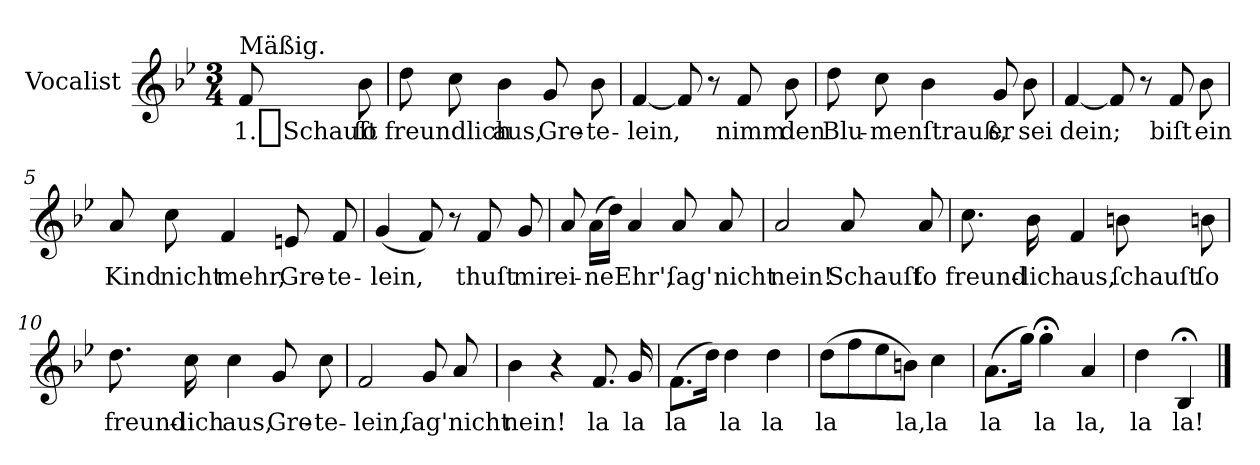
**kern	**text
*part1	*part1
*staff1	*staff1
*I"Vocalist	*
*k[b-e-]	*
*B-:	*
*M3/4	*
=	=
!LO:TX:a:t=Mäßig.	!
8f	1._Schauſt
8b-	ſo
=1	=1
8dd	freundlich
8cc	.
4b-	aus,
8g	Gre-
8b-	-te-
=2	=2
[4f	-lein,
8f]	.
8r	.
8f	nimm
8b-	den
=3	=3
8dd	Blu-
8cc	-menſtrauß,
4b-	.
8g	er
8b-	sei
=4	=4
[4f	dein;
8f]	.
8r	.
8f	biſt
8b-	ein
=5	=5
8a	Kind
8cc	nicht
4f	mehr,
8en	Gre-
8f	-te-
=6	=6
(4g	-lein,
8f)	.
8r	.
8f	thuſt
8g	mir
=7	=7
8a	ei-
(16aLL	-ne
16ddJJ)	.
4a	Ehr',
8a	ſag'
8a	nicht
=8	=8
2a	nein!
8a	Schauſt
8a	ſo
=9	=9
8.cc	freund-
16b-	-lich
4f	aus,
8bn	ſchauſt
8bn	ſo
=10	=10
8.dd	freund-
16cc	-lich
4cc	aus,
8g	Gre-
8cc	-te-
=11	=11
2f	-lein,
8g	ſag'
8a	nicht
=12	=12
4b-	nein!
4r	.
8.f	la
16g	la
=13	=13
(8.f\L	la
16ddJk)	.
4dd	la
4dd	la
=14	=14
(8ddL	la
8ff	.
8ee-	.
8bnJ)	la,
4cc	la
=15	=15
(8.a\L	la
16ggJk)	.
4gg;<	la
4a	la,
=16	=16
4dd	la
4B-;<	la!
==	==
*-	*-
